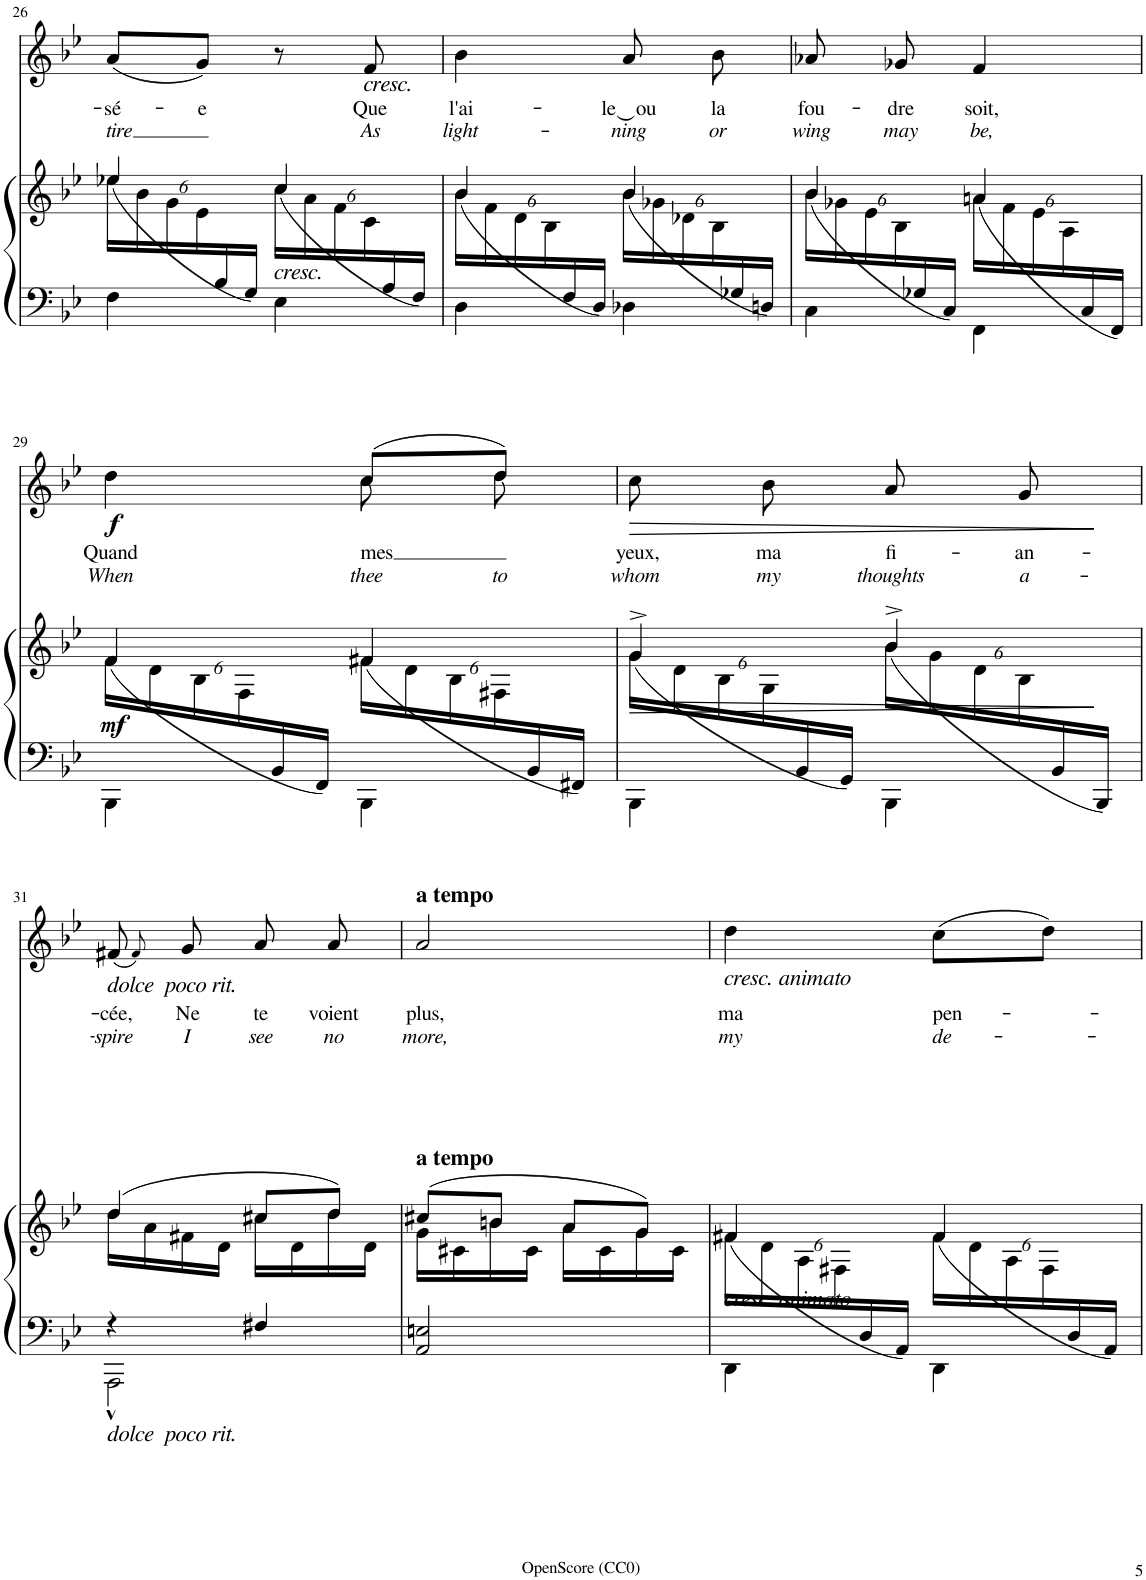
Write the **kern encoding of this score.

**kern	**kern	**dynam	**kern	**text	**text	**dynam
*part2	*part2	*part2	*part1	*part1	*part1	*part1
*staff3	*staff2	*staff2/3	*staff1	*staff1	*staff1	*staff1
*I"Piano	*	*	*I"Voice	*	*	*
*I'Pno	*	*	*	*	*	*
!!LO:PB:g=z
*clefF4	*clefG2	*	*clefG2	*	*	*
*k[b-e-]	*k[b-e-]	*	*k[b-e-]	*	*	*
*M2/4	*M2/4	*	*M2/4	*	*	*
=26	=26	=26	=26	=26	=26	=26
*^	*^	*	*	*	*	*
*	*	*	*Xbrackettup	*	*	*	*	*
!	!	!	!	!	!	!LO:LY:b	!LO:LY:b	!
6ryy	4F\	(4ee-X/	24ee-\LL	.	(8a/L	sé-	tire	.
.	.	.	24b-\	.	.	.	.	.
.	.	.	24g\	.	.	.	.	.
!	!	!	!	!	!	!LO:LY:b	!	!
.	.	.	24e-\	.	8g/J)	-e	.	.
24B-/	.	.	12ryy	.	.	.	.	.
24G/JJ)	.	.	.	.	.	.	.	.
!	!	!LO:TX:b:i:t=cresc.	!	!	!	!	!	!
6ryy	4E-\	(4cc/	24cc\LL	.	8r	.	.	.
.	.	.	24a\	.	.	.	.	.
.	.	.	24f\	.	.	.	.	.
!	!	!	!	!	!LO:TX:b:i:t=cresc.	!	!	!
!	!	!	!	!	!	!LO:LY:b	!LO:LY:b	!
.	.	.	24c\	.	8f/	Que	As	.
24A/	.	.	12ryy	.	.	.	.	.
24F/JJ)	.	.	.	.	.	.	.	.
=27	=27	=27	=27	=27	=27	=27	=27	=27
!	!	!	!	!	!	!LO:LY:b	!LO:LY:b	!
6ryy	4D\	(4b-/	24b-\LL	.	4b-\	l'ai-	light-	.
.	.	.	24f\	.	.	.	.	.
.	.	.	24d\	.	.	.	.	.
.	.	.	24B-\	.	.	.	.	.
24F/	.	.	12ryy	.	.	.	.	.
24D/JJ)	.	.	.	.	.	.	.	.
!	!	!	!	!	!	!LO:LY:b	!LO:LY:b	!
6ryy	4D-X\	(4b-/	24b-\LL	.	8a/	-le‿ou	-ning	.
.	.	.	24g-X\	.	.	.	.	.
.	.	.	24d-X\	.	.	.	.	.
!	!	!	!	!	!	!LO:LY:b	!LO:LY:b	!
.	.	.	24B-\	.	8b-\	la	or	.
24G-X/	.	.	12ryy	.	.	.	.	.
24Dn/JJ)	.	.	.	.	.	.	.	.
=28	=28	=28	=28	=28	=28	=28	=28	=28
!	!	!	!	!	!	!LO:LY:b	!LO:LY:b	!
6ryy	4C\	(4b-/	24b-\LL	.	8a-X/	fou-	wing	.
.	.	.	24g-X\	.	.	.	.	.
.	.	.	24e-\	.	.	.	.	.
!	!	!	!	!	!	!LO:LY:b	!LO:LY:b	!
.	.	.	24B-\	.	8g-X/	-dre	may	.
24G-X/	.	.	12ryy	.	.	.	.	.
24C/JJ)	.	.	.	.	.	.	.	.
!	!	!	!	!	!	!LO:LY:b	!LO:LY:b	!
6ryy	4FF\	(4an/	24a\LL	.	4f/	soit,	be,	.
.	.	.	24f\	.	.	.	.	.
.	.	.	24e-\	.	.	.	.	.
.	.	.	24A\	.	.	.	.	.
24C/	.	.	12ryy	.	.	.	.	.
24FF/JJ)	.	.	.	.	.	.	.	.
!!LO:LB:g=z
=29	=29	=29	=29	=29	=29	=29	=29	=29
!	!	!	!	!LO:DY:b	!	!LO:LY:b	!LO:LY:b	!LO:DY:b
*	*	*	*	*	*^	*	*	*
6ryy	4BBB-\	(4f/	24f\LL	mf	4dd\	4ryy	Quand	When	f
.	.	.	24d\	.	.	.	.	.	.
.	.	.	24B-\	.	.	.	.	.	.
.	.	.	24F\	.	.	.	.	.	.
24BB-/	.	.	12ryy	.	.	.	.	.	.
24FF/JJ)	.	.	.	.	.	.	.	.	.
!	!	!	!	!	!	!	!LO:LY:b	!LO:LY:b	!
6ryy	4BBB-\	(4f#X/	24f#\LL	.	(8cc/L	8cc\	mes	thee	.
.	.	.	24d\	.	.	.	.	.	.
.	.	.	24B-\	.	.	.	.	.	.
!	!	!	!	!	!	!	!	!LO:LY:b	!
.	.	.	24F#X\	.	8dd/J)	8dd\	.	to	.
24BB-/	.	.	12ryy	.	.	.	.	.	.
24FF#X/JJ)	.	.	.	.	.	.	.	.	.
*	*	*	*	*	*v	*v	*	*	*
=30	=30	=30	=30	=30	=30	=30	=30	=30
!	!	!	!	!LO:HP:b	!	!LO:LY:b	!LO:LY:b	!LO:HP:b
6ryy	4BBB-\	(4g^/	24g\LL	>	8cc\	yeux,	whom	>
.	.	.	24d\	.	.	.	.	.
.	.	.	24B-\	.	.	.	.	.
!	!	!	!	!	!	!LO:LY:b	!LO:LY:b	!
.	.	.	24G\	.	8b-\	ma	my	.
24BB-/	.	.	12ryy	.	.	.	.	.
24GG/JJ)	.	.	.	.	.	.	.	.
!	!	!	!	!	!	!LO:LY:b	!LO:LY:b	!
6ryy	4BBB-\	(4b-^/	24b-\LL	.	8a/	fi-	thoughts	.
.	.	.	24g\	.	.	.	.	.
.	.	.	24d\	.	.	.	.	.
!	!	!	!	!	!	!LO:LY:b	!LO:LY:b	!
.	.	.	24B-\	.	8g/	-an-	a-	.
24BB-/	.	.	12ryy	.	.	.	.	.
24BBB-/JJ)	.	.	.	.	.	.	.	.
*v	*v	*	*	*	*	*	*	*
*	*v	*v	*	*	*	*	*
.	.	]	.	.	.	]
!!LO:LB:g=z
=31	=31	=31	=31	=31	=31	=31
*^	*^	*	*	*	*	*
!	!	!	!	!	!LO:TX:b:i:t=dolce  poco rit.	!	!	!
!LO:TX:b:i:t=dolce  poco rit.	!	!	!	!	!	!	!	!
!	!	!	!	!	!	!LO:LY:b	!LO:LY:b	!
4r	2AAA^^\	(4dd/	16dd\LL	.	(8f#X/	-cée,	-spire	.
.	.	.	16a\	.	.	.	.	.
.	.	.	.	.	8qf#/)	.	.	.
!	!	!	!	!	!	!LO:LY:b	!LO:LY:b	!
.	.	.	16f#X\	.	8g/	Ne	I	.
.	.	.	16d\JJ	.	.	.	.	.
!	!	!	!	!	!	!LO:LY:b	!LO:LY:b	!
4F#X/	.	8cc#X/L	16cc#\LL	.	8a/	te	see	.
.	.	.	16d\	.	.	.	.	.
!	!	!	!	!	!	!LO:LY:b	!LO:LY:b	!
.	.	8dd/J)	16dd\	.	8a/	voient	no	.
.	.	.	16d\JJ	.	.	.	.	.
*v	*v	*	*	*	*	*	*	*
=32	=32	=32	=32	=32	=32	=32	=32
!	!	!	!	!LO:TX:b:B:t=a tempo	!	!	!
!	!	!	!	!LO:TX:a:B:t=a tempo	!	!	!
!	!	!	!	!	!LO:LY:b	!LO:LY:b	!
2AA/ 2En/	(8cc#X/L	16g\LL	.	2a/	plus,	more,	.
.	.	16c#X\	.	.	.	.	.
.	8bn/J	16b\	.	.	.	.	.
.	.	16c#\JJ	.	.	.	.	.
.	8a/L	16a\LL	.	.	.	.	.
.	.	16c#\	.	.	.	.	.
.	8g/J)	16g\	.	.	.	.	.
.	.	16c#\JJ	.	.	.	.	.
=33	=33	=33	=33	=33	=33	=33	=33
*^	*	*	*	*	*	*	*
!	!	!	!	!	!LO:TX:b:i:t=cresc. animato	!	!	!
!	!	!LO:TX:b:i:t=cresc. animato	!	!	!	!	!	!
!	!	!	!	!	!	!LO:LY:b	!LO:LY:b	!
6ryy	4DD\	(4f#X/	24f#\LL	.	4dd\	ma	my	.
.	.	.	24d\	.	.	.	.	.
.	.	.	24A\	.	.	.	.	.
.	.	.	24F#X\	.	.	.	.	.
24D/	.	.	12ryy	.	.	.	.	.
24AA/JJ)	.	.	.	.	.	.	.	.
!	!	!	!	!	!	!LO:LY:b	!LO:LY:b	!
6ryy	4DD\	(4f#/	24f#\LL	.	(8cc\L	pen-	de-	.
.	.	.	24d\	.	.	.	.	.
.	.	.	24A\	.	.	.	.	.
.	.	.	24F#\	.	8dd\J)	.	.	.
24D/	.	.	12ryy	.	.	.	.	.
24AA/JJ)	.	.	.	.	.	.	.	.
*v	*v	*	*	*	*	*	*	*
*	*v	*v	*	*	*	*	*
=	=	=	=	=	=	=
*-	*-	*-	*-	*-	*-	*-
